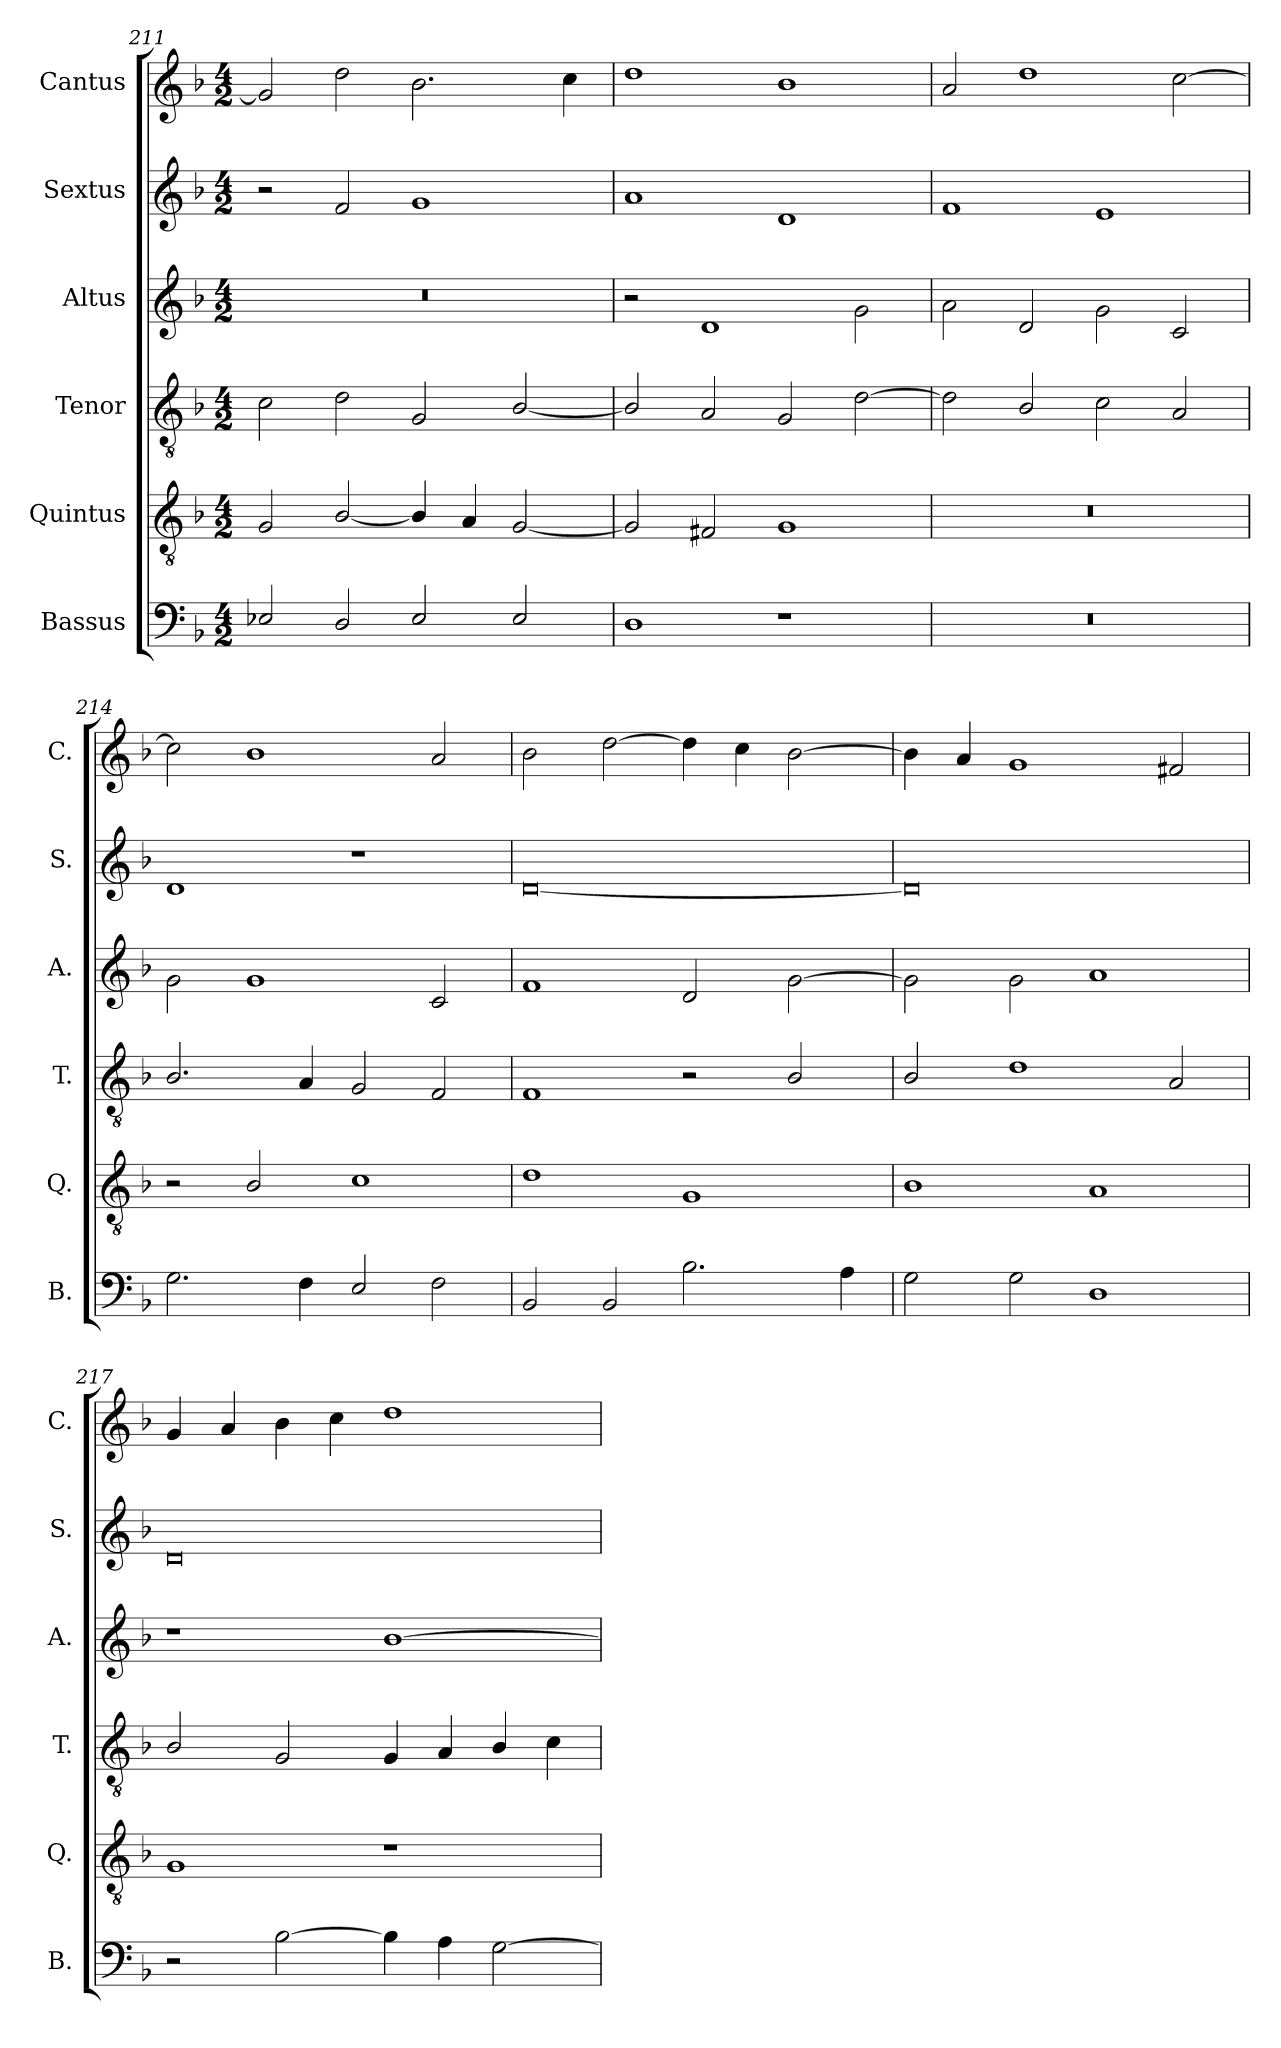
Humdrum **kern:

**kern	**kern	**kern	**kern	**kern	**kern
*part6	*part5	*part4	*part3	*part2	*part1
*staff6	*staff5	*staff4	*staff3	*staff2	*staff1
*I"Bassus	*I"Quintus	*I"Tenor	*I"Altus	*I"Sextus	*I"Cantus
*I'B.	*I'Q.	*I'T.	*I'A.	*I'S.	*I'C.
*clefF4	*clefGv2	*clefGv2	*clefG2	*clefG2	*clefG2
*k[b-]	*k[b-]	*k[b-]	*k[b-]	*k[b-]	*k[b-]
*M4/2	*M4/2	*M4/2	*M4/2	*M4/2	*M4/2
=211	=211	=211	=211	=211	=211
!	!	!	!LO:N:vis=1	!	!
2E-X/	2G/	2c\	0r	2r	2g/]
2D/	[2B-/	2d\	.	2f/	2dd\
2E-/	4B-/]	2G/	.	1g	2.b-\
.	4A/	.	.	.	.
2E-/	[2G/	[2B-/	.	.	.
.	.	.	.	.	4cc\
=212	=212	=212	=212	=212	=212
1D	2G/]	2B-/]	2r	1a	1dd
.	2F#X/	2A/	1d	.	.
1r	1G	2G/	.	1d	1b-
.	.	[2d\	2g\	.	.
=213	=213	=213	=213	=213	=213
!LO:N:vis=1	!LO:N:vis=1	!	!	!	!
0r	0r	2d\]	2a\	1f	2a/
.	.	2B-/	2d/	.	1dd
.	.	2c\	2g\	1e	.
.	.	2A/	2c/	.	[2cc\
=214	=214	=214	=214	=214	=214
2.G\	2r	2.B-/	2g\	1d	2cc\]
.	2B-/	.	1g	.	1b-
4F\	.	4A/	.	.	.
2E/	1c	2G/	.	1r	.
2F\	.	2F/	2c/	.	2a/
!!LO:LB:g=z
=215	=215	=215	=215	=215	=215
2BB-/	1d	1F	1f	[0d	2b-\
2BB-/	.	.	.	.	[2dd\
2.B-\	1G	2r	2d/	.	4dd\]
.	.	.	.	.	4cc\
.	.	2B-/	[2g\	.	[2b-\
4A\	.	.	.	.	.
=216	=216	=216	=216	=216	=216
2G\	1B-	2B-/	2g\]	0d]	4b-\]
.	.	.	.	.	4a/
2G\	.	1d	2g\	.	1g
1D	1A	.	1a	.	.
.	.	2A/	.	.	2f#X/
=217	=217	=217	=217	=217	=217
2r	1G	2B-/	1r	0d	4g/
.	.	.	.	.	4a/
[2B-\	.	2G/	.	.	4b-\
.	.	.	.	.	4cc\
4B-\]	1r	4G/	[1b-	.	1dd
4A\	.	4A/	.	.	.
[2G\	.	4B-/	.	.	.
.	.	4c\	.	.	.
=	=	=	=	=	=
*-	*-	*-	*-	*-	*-
